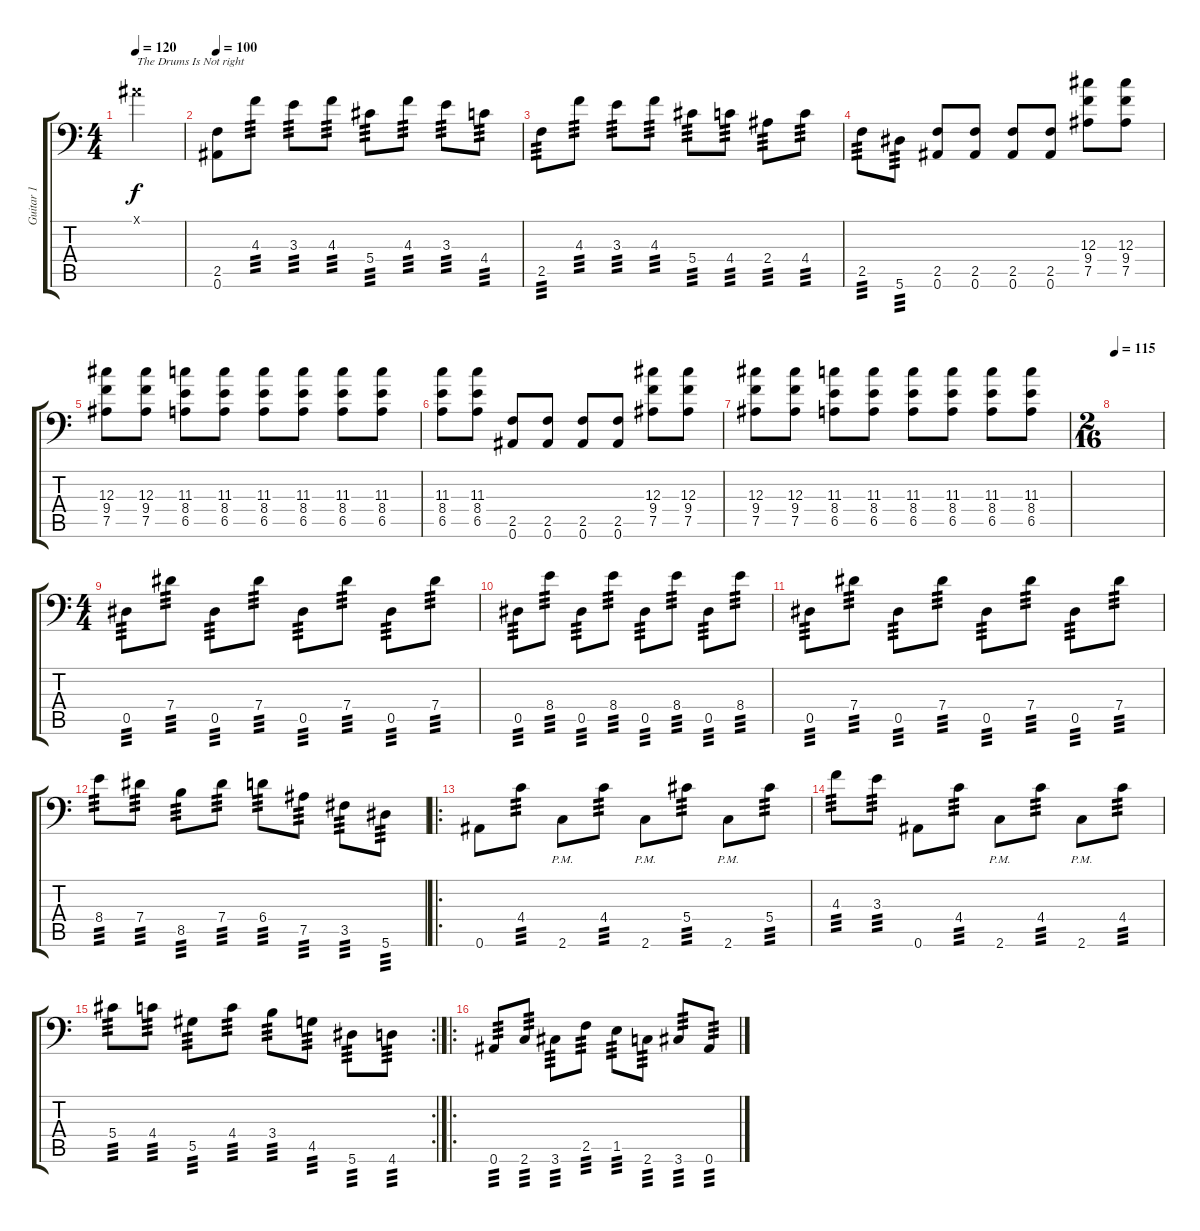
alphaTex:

\track ("Guitar 1" "Guitar 1") {instrument distortionguitar}
\staff {score tabs}
\tuning (Bb3 F3 Db3 Ab2 Eb2 Bb1) {hide}
\ts (4 4)
\tempo 120
\clef f4
\ks c
0.1{x}.4{txt "The Drums Is Not right" dy f instrument distortionguitar} |
\tempo 100
(2.5 0.6).8 4.3.8{tp 3} 3.3.8{tp 3} 4.3.8{tp 3} 5.4.8{tp 3} 4.3.8{tp 3} 3.3.8{tp 3} 4.4.8{tp 3} |
2.5.8{tp 3} 4.3.8{tp 3} 3.3.8{tp 3} 4.3.8{tp 3} 5.4.8{tp 3} 4.4.8{tp 3} 2.4.8{tp 3} 4.4.8{tp 3} |
2.5.8{tp 3} 5.6.8{tp 3} (2.5 0.6).8 (2.5 0.6).8 (2.5 0.6).8 (2.5 0.6).8 (12.3 9.4 7.5).8 (12.3 9.4 7.5).8 |
(12.3 9.4 7.5).8 (12.3 9.4 7.5).8 (11.3 8.4 6.5).8 (11.3 8.4 6.5).8 (11.3 8.4 6.5).8 (11.3 8.4 6.5).8 (11.3 8.4 6.5).8 (11.3 8.4 6.5).8 |
(11.3 8.4 6.5).8 (11.3 8.4 6.5).8 (2.5 0.6).8 (2.5 0.6).8 (2.5 0.6).8 (2.5 0.6).8 (12.3 9.4 7.5).8 (12.3 9.4 7.5).8 |
(12.3 9.4 7.5).8 (12.3 9.4 7.5).8 (11.3 8.4 6.5).8 (11.3 8.4 6.5).8 (11.3 8.4 6.5).8 (11.3 8.4 6.5).8 (11.3 8.4 6.5).8 (11.3 8.4 6.5).8 |
\ts (2 16)
\tempo 115
|
\ts (4 4)
0.5.8{tp 3} 7.4.8{tp 3} 0.5.8{tp 3} 7.4.8{tp 3} 0.5.8{tp 3} 7.4.8{tp 3} 0.5.8{tp 3} 7.4.8{tp 3} |
0.5.8{tp 3} 8.4.8{tp 3} 0.5.8{tp 3} 8.4.8{tp 3} 0.5.8{tp 3} 8.4.8{tp 3} 0.5.8{tp 3} 8.4.8{tp 3} |
0.5.8{tp 3} 7.4.8{tp 3} 0.5.8{tp 3} 7.4.8{tp 3} 0.5.8{tp 3} 7.4.8{tp 3} 0.5.8{tp 3} 7.4.8{tp 3} |
8.4.8{tp 3} 7.4.8{tp 3} 8.5.8{tp 3} 7.4.8{tp 3} 6.4.8{tp 3} 7.5.8{tp 3} 3.5.8{tp 3} 5.6.8{tp 3} |
\ro
0.6.8 4.4.8{tp 3} 2.6{pm}.8 4.4.8{tp 3} 2.6{pm}.8 5.4.8{tp 3} 2.6{pm}.8 5.4.8{tp 3} |
4.3.8{tp 3} 3.3.8{tp 3} 0.6.8 4.4.8{tp 3} 2.6{pm}.8 4.4.8{tp 3} 2.6{pm}.8 4.4.8{tp 3} |
\rc 2
5.4.8{tp 3} 4.4.8{tp 3} 5.5.8{tp 3} 4.4.8{tp 3} 3.4.8{tp 3} 4.5.8{tp 3} 5.6.8{tp 3} 4.6.8{tp 3} |
\ro
0.6.8{tp 3} 2.6.8{tp 3} 3.6.8{tp 3} 2.5.8{tp 3} 1.5.8{tp 3} 2.6.8{tp 3} 3.6.8{tp 3} 0.6.8{tp 3}
